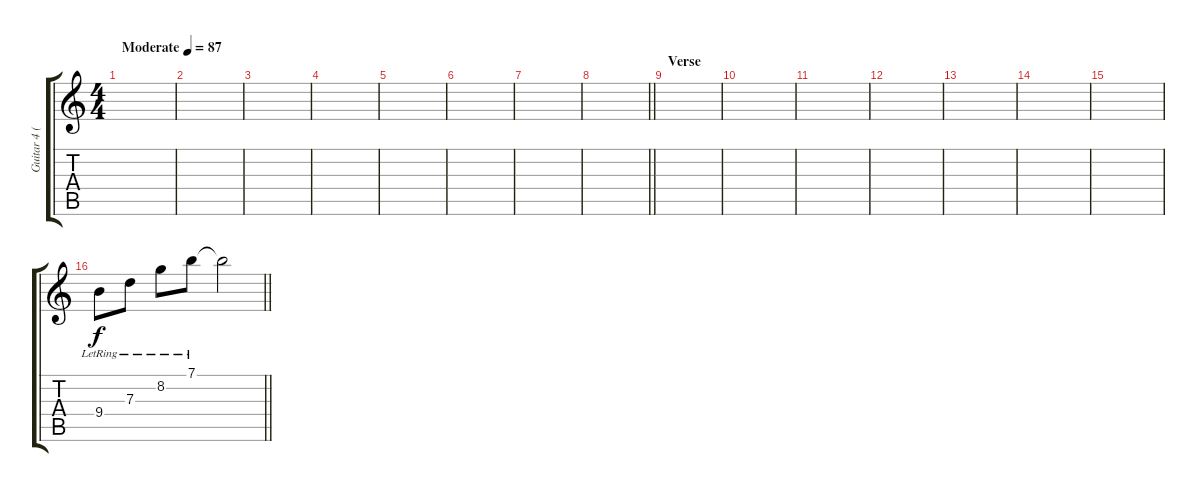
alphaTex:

\track ("Guitar 4 (Clean)" "Guitar 4 (") {instrument electricguitarjazz}
\staff {score tabs}
\tuning (E4 B3 G3 D3 A2 E2) {hide}
\ts (4 4)
\tempo (87 "Moderate")
\clef g2
\ks c
|
|
|
|
|
|
|
\barLineRight lightlight
|
\section ("" "Verse")
|
|
|
|
|
|
|
\barLineRight lightlight
9.4{lr}.8 7.3{lr}.8 8.2{lr}.8 7.1{lr}.8 7.1{t}.2
